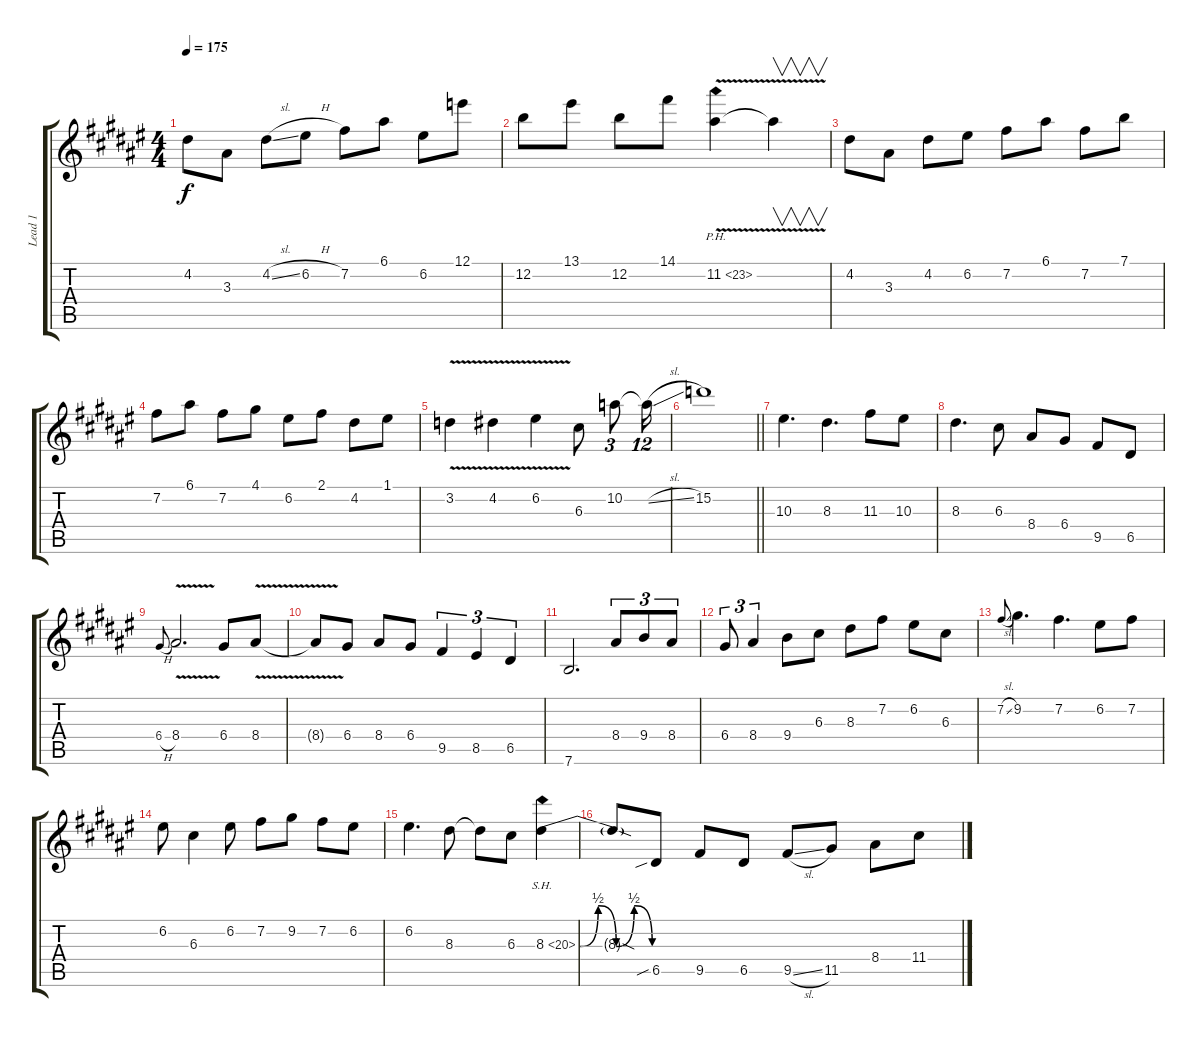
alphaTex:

\track ("Lead 1" "Lead 1") {instrument overdrivenguitar}
\staff {score tabs}
\tuning (E4 B3 G3 D3 A2 E2) {hide}
\ts (4 4)
\tempo 175
\clef g2
\ks f#
4.2.8{dy f} 3.3.8 4.2{sl}.8 6.2{h}.8 7.2.8 6.1.8 6.2.8 12.1.8 |
12.2.8 13.1.8 12.2.8 14.1.8 11.2{ph 12 v}.4 11.2{t}.4{v} |
4.2.8 3.3.8 4.2.8 6.2.8 7.2.8 6.1.8 7.2.8 7.1.8 |
7.2.8 6.1.8 7.2.8 4.1.8 6.2.8 2.1.8 4.2.8 1.1.8 |
3.2{v}.4 4.2{v}.4 6.2{v}.4 6.3.8 10.2.8{tu (3 2)} 10.2{sl t}.16{tu (12 8)} |
\barLineRight lightlight
15.2.1 |
10.3.4{d} 8.3.4{d} 11.3.8 10.3.8 |
8.3.4{d} 6.3.8 8.4.8 6.4.8 9.5.8 6.5.8 |
6.4{h}.8{gr onbeat} 8.4{v}.2{d} 6.4.8 8.4{v}.8 |
8.4{t}.8 6.4.8 8.4.8 6.4.8 9.5.4{tu (3 2)} 8.5.4{tu (3 2)} 6.5.4{tu (3 2)} |
7.6.2{d} 8.4.8{tu (3 2)} 9.4.8{tu (3 2)} 8.4.8{tu (3 2)} |
6.4.8{tu (3 2)} 8.4.4{tu (3 2)} 9.4.8 6.3.8 8.3.8 7.2.8 6.2.8 6.3.8 |
7.2{sl}.8{gr onbeat} 9.2.4{d} 7.2.4{d} 6.2.8 7.2.8 |
6.2.8 6.3.4 6.2.8 7.2.8 9.2.8 7.2.8 6.2.8 |
6.2.4{d} 8.3.8 8.3{t}.8 6.3.8 8.3{be (custom 0 0 15 2 30 0 45 2 60 0) sh 12}.4 |
8.3{sod t}.8 6.5{sib}.8 9.5.8 6.5.8 9.5{sl}.8 11.5.8 8.4.8 11.4.8
